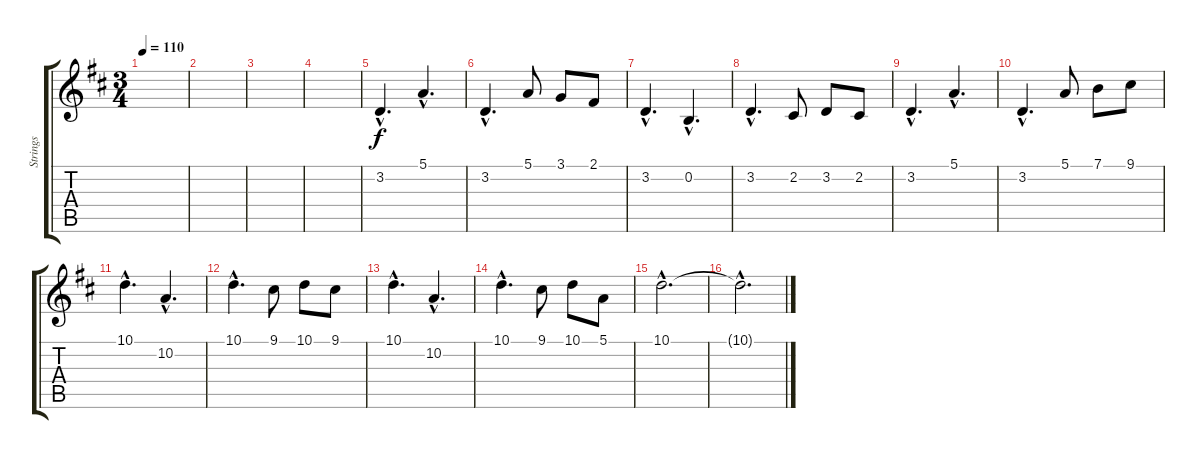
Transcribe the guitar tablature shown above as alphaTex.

\track ("Strings" "Strings") {instrument stringensemble1}
\staff {score tabs}
\tuning (E4 B3 G3 D3 A2 E2) {hide}
\ts (3 4)
\tempo 110
\clef g2
\ks d
|
|
|
|
3.2{hac}.4{d volume 9} 5.1{hac}.4{d} |
3.2{hac}.4{d} 5.1.8 3.1.8 2.1.8 |
3.2{hac}.4{d} 0.2{hac}.4{d} |
3.2{hac}.4{d} 2.2.8 3.2.8 2.2.8 |
3.2{hac}.4{d} 5.1{hac}.4{d} |
3.2{hac}.4{d} 5.1.8 7.1.8 9.1.8 |
10.1{hac}.4{d} 10.2{hac}.4{d} |
10.1{hac}.4{d} 9.1.8 10.1.8 9.1.8 |
10.1{hac}.4{d} 10.2{hac}.4{d} |
10.1{hac}.4{d} 9.1.8 10.1.8 5.1.8 |
10.1{hac}.2{d} |
10.1{hac t}.2{d}
